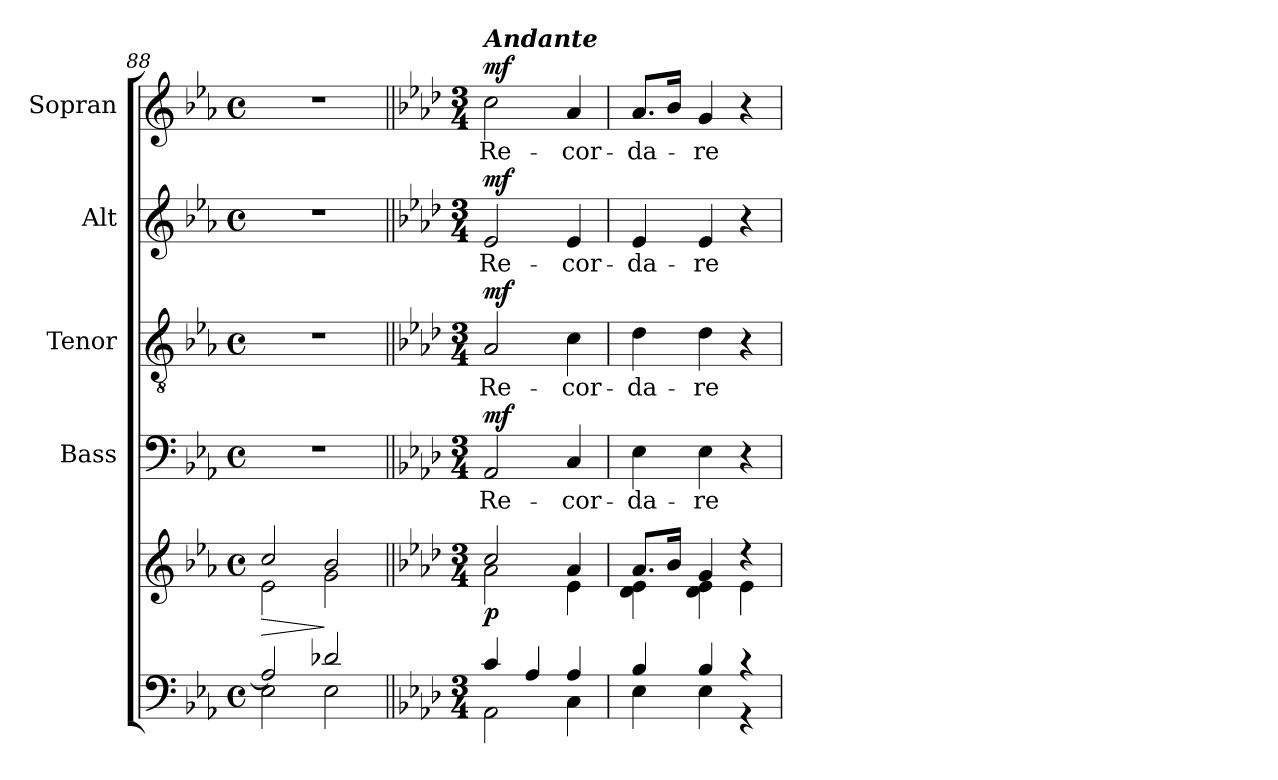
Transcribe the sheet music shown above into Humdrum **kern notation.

**kern	**kern	**dynam	**kern	**text	**dynam	**kern	**text	**dynam	**kern	**text	**dynam	**kern	**text	**dynam
*part5	*part5	*part5	*part4	*part4	*part4	*part3	*part3	*part3	*part2	*part2	*part2	*part1	*part1	*part1
*staff6	*staff5	*staff5/6	*staff4	*staff4	*staff4	*staff3	*staff3	*staff3	*staff2	*staff2	*staff2	*staff1	*staff1	*staff1
*	*	*	*I"Bass	*	*	*I"Tenor	*	*	*I"Alt	*	*	*I"Sopran	*	*
*	*	*	*I'B.	*	*	*I'T.	*	*	*I'A.	*	*	*I'S.	*	*
*clefF4	*clefG2	*	*clefF4	*	*	*clefGv2	*	*	*clefG2	*	*	*clefG2	*	*
*k[b-e-a-]	*k[b-e-a-]	*	*k[b-e-a-]	*	*	*k[b-e-a-]	*	*	*k[b-e-a-]	*	*	*k[b-e-a-]	*	*
*E-:	*E-:	*	*E-:	*	*	*E-:	*	*	*E-:	*	*	*E-:	*	*
*M4/4	*M4/4	*	*M4/4	*	*	*M4/4	*	*	*M4/4	*	*	*M4/4	*	*
*met(c)	*met(c)	*	*met(c)	*	*	*met(c)	*	*	*met(c)	*	*	*met(c)	*	*
=88	=88	=88	=88	=88	=88	=88	=88	=88	=88	=88	=88	=88	=88	=88
*^	*	*	*	*	*	*	*	*	*	*	*	*	*	*
!	!	!	!LO:HP:b	!	!	!	!	!	!	!	!	!	!	!	!
*	*	*^	*	*	*	*	*	*	*	*	*	*	*	*	*
2A-/]	2E-\	2cc/	2e-\	>	1r	.	.	1r	.	.	1r	.	.	1r	.	.
2d-X/	2E-\	2b-/	2g\	]	.	.	.	.	.	.	.	.	.	.	.	.
!!LO:LB:g=z
=89||	=89||	=89||	=89||	=89||	=89||	=89||	=89||	=89||	=89||	=89||	=89||	=89||	=89||	=89||	=89||	=89||
*k[b-e-a-d-]	*	*k[b-e-a-d-]	*	*	*k[b-e-a-d-]	*	*	*k[b-e-a-d-]	*	*	*k[b-e-a-d-]	*	*	*k[b-e-a-d-]	*	*
*A-:	*	*A-:	*	*	*A-:	*	*	*A-:	*	*	*A-:	*	*	*A-:	*	*
*M3/4	*	*M3/4	*	*	*M3/4	*	*	*M3/4	*	*	*M3/4	*	*	*M3/4	*	*
!	!	!	!	!	!	!	!	!	!	!	!	!	!	!LO:TX:a:Bi:t=Andante	!	!
!	!	!	!	!LO:DY:b	!	!LO:LY:b	!LO:DY:a	!	!LO:LY:b	!LO:DY:a	!	!LO:LY:b	!LO:DY:a	!	!LO:LY:b	!LO:DY:a
4c/	2AA-\	2cc/	2a-\	p	2AA-/	Re-	mf	2A-/	Re-	mf	2e-/	Re-	mf	2cc\	Re-	mf
4A-/	.	.	.	.	.	.	.	.	.	.	.	.	.	.	.	.
!	!	!	!	!	!	!LO:LY:b	!	!	!LO:LY:b	!	!	!LO:LY:b	!	!	!LO:LY:b	!
4A-/	4C\	4a-/	4e-\	.	4C/	-cor-	.	4c\	-cor-	.	4e-/	-cor-	.	4a-/	-cor-	.
=90	=90	=90	=90	=90	=90	=90	=90	=90	=90	=90	=90	=90	=90	=90	=90	=90
!	!	!	!	!	!	!LO:LY:b	!	!	!LO:LY:b	!	!	!LO:LY:b	!	!	!LO:LY:b	!
4B-/	4E-\	8.a-/L	4d-\ 4e-\	.	4E-\	-da-	.	4d-\	-da-	.	4e-/	-da-	.	8.a-/L	-da-	.
.	.	16b-/Jk	.	.	.	.	.	.	.	.	.	.	.	16b-/Jk	.	.
!	!	!	!	!	!	!LO:LY:b	!	!	!LO:LY:b	!	!	!LO:LY:b	!	!	!LO:LY:b	!
4B-/	4E-\	4g/	4d-\ 4e-\	.	4E-\	-re	.	4d-\	-re	.	4e-/	-re	.	4g/	-re	.
4r	4r	4rdd	4e-\	.	4r	.	.	4r	.	.	4r	.	.	4r	.	.
*v	*v	*	*	*	*	*	*	*	*	*	*	*	*	*	*	*
*	*v	*v	*	*	*	*	*	*	*	*	*	*	*	*	*
=	=	=	=	=	=	=	=	=	=	=	=	=	=	=
*-	*-	*-	*-	*-	*-	*-	*-	*-	*-	*-	*-	*-	*-	*-
